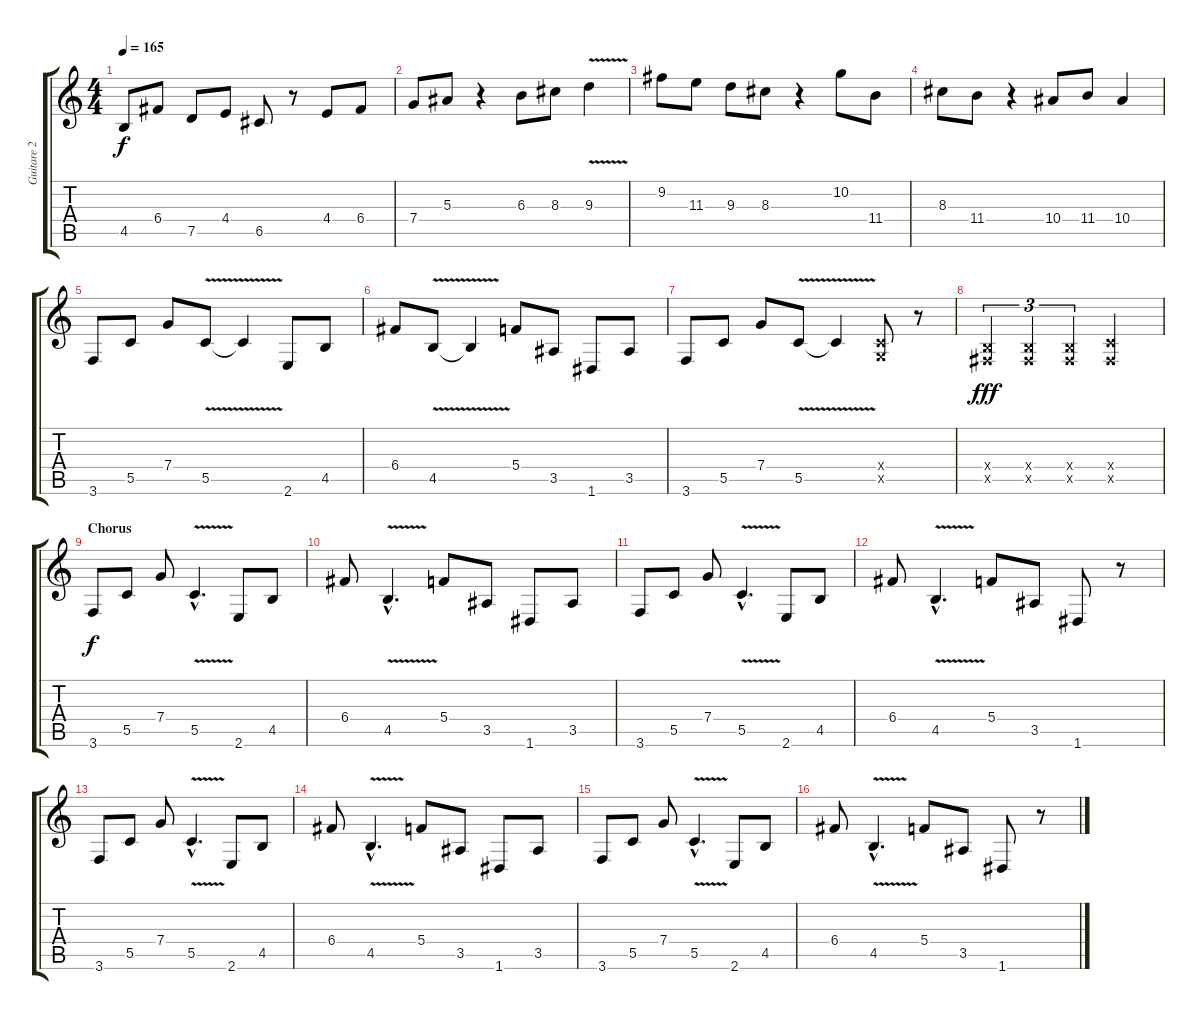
\track ("Guitare 2" "Guitare 2") {instrument distortionguitar}
\staff {score tabs}
\tuning (D4 A3 F3 C3 G2 D2) {hide}
\ts (4 4)
\tempo 165
\clef g2
\ks c
4.5.8{dy f} 6.4.8 7.5.8 4.4.8 6.5.8 r.8 4.4.8 6.4.8 |
7.4.8 5.3.8 r.4 6.3.8 8.3.8 9.3{v}.4 |
9.2.8 11.3.8 9.3.8 8.3.8 r.4 10.2.8 11.4.8 |
8.3.8 11.4.8 r.4 10.4.8 11.4.8 10.4.4 |
3.6.8 5.5.8 7.4.8 5.5{v}.8 5.5{t}.4 2.6.8 4.5.8 |
6.4.8 4.5{v}.8 4.5{t}.4 5.4.8 3.5.8 1.6.8 3.5.8 |
3.6.8 5.5.8 7.4.8 5.5{v}.8 5.5{t}.4 (0.4{x} 0.5{x}).8 r.8 |
(-1.4{x} -1.5{x}).4{tu (3 2) dy fff} (-1.4{x} -1.5{x}).4{tu (3 2)} (-1.4{x} -1.5{x}).4{tu (3 2)} (0.4{x} -1.5{x}).2 |
\section ("" "Chorus")
3.6.8{dy f} 5.5.8 7.4.8 5.5{v hac}.4{d} 2.6.8 4.5.8 |
6.4.8 4.5{v hac}.4{d} 5.4.8 3.5.8 1.6.8 3.5.8 |
3.6.8 5.5.8 7.4.8 5.5{v hac}.4{d} 2.6.8 4.5.8 |
6.4.8 4.5{v hac}.4{d} 5.4.8 3.5.8 1.6.8 r.8 |
3.6.8 5.5.8 7.4.8 5.5{v hac}.4{d} 2.6.8 4.5.8 |
6.4.8 4.5{v hac}.4{d} 5.4.8 3.5.8 1.6.8 3.5.8 |
3.6.8 5.5.8 7.4.8 5.5{v hac}.4{d} 2.6.8 4.5.8 |
6.4.8 4.5{v hac}.4{d} 5.4.8 3.5.8 1.6.8 r.8
